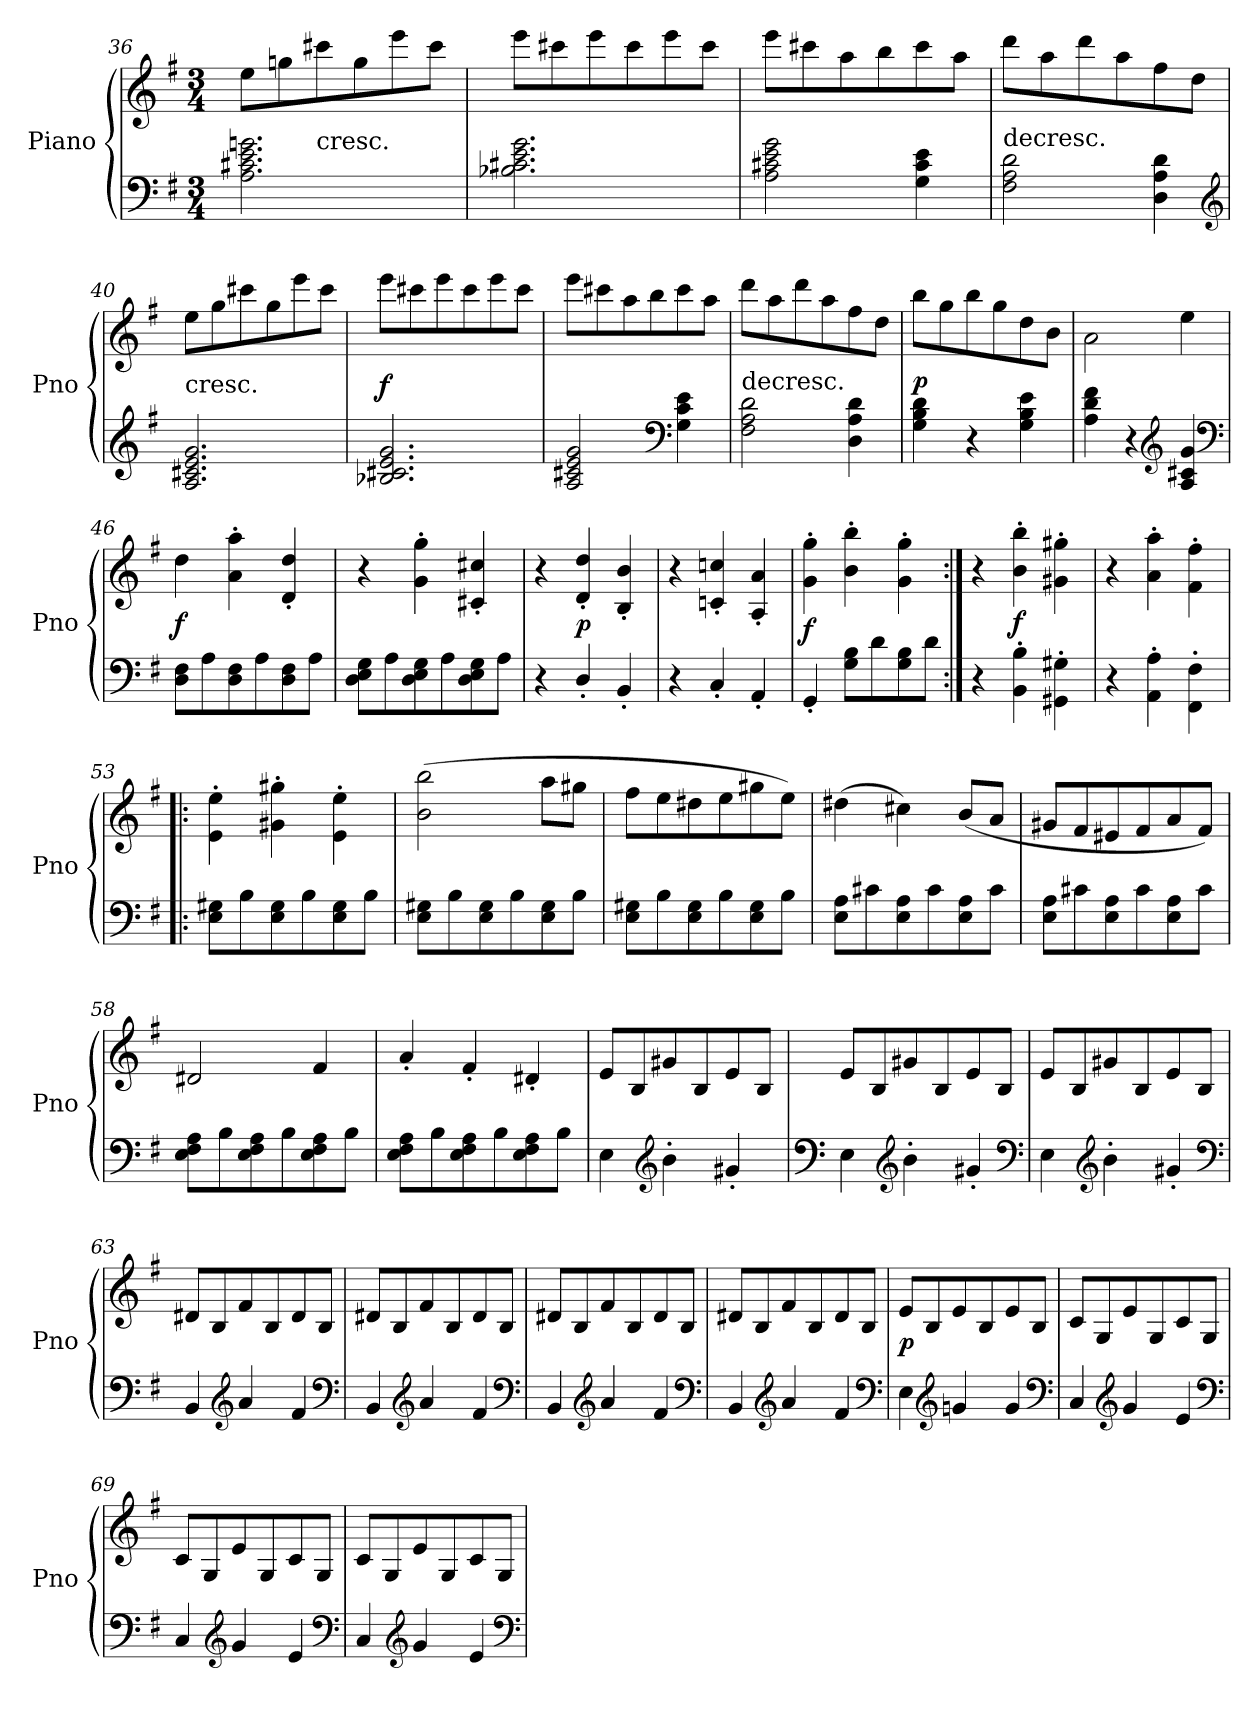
**kern	**kern	**dynam
*part1	*part1	*part1
*staff2	*staff1	*staff1/2
*I"Piano	*	*
*I'Pno	*	*
*clefF4	*clefG2	*
*k[f#]	*k[f#]	*
*G:	*G:	*
*M3/4	*M3/4	*
=36	=36	=36
2.A\ 2.c#X\ 2.e\ 2.gn\	8ee\L	.
.	8ggn\	.
!	!LO:TX:c:t=cresc.	!
.	8ccc#X\	.
.	8gg\	.
.	8eee\	.
.	8ccc#\J	.
=37	=37	=37
2.B-X\ 2.c#X\ 2.e\ 2.g\	8eee\L	.
.	8ccc#X\	.
.	8eee\	.
.	8ccc#\	.
.	8eee\	.
.	8ccc#\J	.
=38	=38	=38
2A\ 2c#X\ 2e\ 2g\	8eee\L	.
.	8ccc#X\	.
.	8aa\	.
.	8bb\	.
4G\ 4c#\ 4e\	8ccc#\	.
.	8aa\J	.
=39	=39	=39
!	!LO:TX:c:t=decresc.	!
2F#\ 2A\ 2d\	8ddd\L	.
.	8aa\	.
.	8ddd\	.
.	8aa\	.
4D\ 4A\ 4d\	8ff#\	.
.	8dd\J	.
*clefG2	*	*
=40	=40	=40
!	!LO:TX:c:t=cresc.	!
2.A/ 2.c#X/ 2.e/ 2.g/	8ee\L	.
.	8gg\	.
.	8ccc#X\	.
.	8gg\	.
.	8eee\	.
.	8ccc#\J	.
=41	=41	=41
2.B-X/ 2.c#X/ 2.e/ 2.g/	8eee\L	f
.	8ccc#X\	.
.	8eee\	.
.	8ccc#\	.
.	8eee\	.
.	8ccc#\J	.
=42	=42	=42
2A/ 2c#X/ 2e/ 2g/	8eee\L	.
.	8ccc#X\	.
.	8aa\	.
.	8bb\	.
*clefF4	*	*
4G\ 4c#\ 4e\	8ccc#\	.
.	8aa\J	.
=43	=43	=43
!	!LO:TX:c:t=decresc.	!
2F#\ 2A\ 2d\	8ddd\L	.
.	8aa\	.
.	8ddd\	.
.	8aa\	.
4D\ 4A\ 4d\	8ff#\	.
.	8dd\J	.
=44	=44	=44
4G\ 4B\ 4d\	8bb\L	p
.	8gg\	.
4r	8bb\	.
.	8gg\	.
4G\ 4B\ 4e\	8dd\	.
.	8b\J	.
=45	=45	=45
4A\ 4d\ 4f#\	2a\	.
4r	.	.
*clefG2	*	*
4A/ 4c#X/ 4g/	4ee\	.
*clefF4	*	*
=46	=46	=46
8D\ 8F#\L	4dd\	f
8A\	.	.
8D\ 8F#\	4a'\ 4aa'\	.
8A\	.	.
8D\ 8F#\	4d'/ 4dd'/	.
8A\J	.	.
=47	=47	=47
8D\ 8E\ 8G\L	4r	.
8A\	.	.
8D\ 8E\ 8G\	4g'\ 4gg'\	.
8A\	.	.
8D\ 8E\ 8G\	4c#X'/ 4cc#X'/	.
8A\J	.	.
=48	=48	=48
4r	4r	.
4D'/	4d'/ 4dd'/	p
4BB'/	4B'/ 4b'/	.
=49	=49	=49
4r	4r	.
4C'/	4cn'/ 4ccn'/	.
4AA'/	4A'/ 4a'/	.
=50	=50	=50
4GG'/	4g'\ 4gg'\	f
8G\ 8B\L	4b'\ 4bb'\	.
8d\	.	.
8G\ 8B\	4g'\ 4gg'\	.
8d\J	.	.
=51:|!	=51:|!	=51:|!
4r	4r	.
4BB'\ 4B'\	4b'\ 4bb'\	f
4GG#X'\ 4G#X'\	4g#X'\ 4gg#X'\	.
=52	=52	=52
4r	4r	.
4AA'\ 4A'\	4a'\ 4aa'\	.
4FF#'\ 4F#'\	4f#'\ 4ff#'\	.
=53!|:	=53!|:	=53!|:
8E\ 8G#X\L	4e'\ 4ee'\	.
8B\	.	.
8E\ 8G#\	4g#X'\ 4gg#X'\	.
8B\	.	.
8E\ 8G#\	4e'\ 4ee'\	.
8B\J	.	.
=54	=54	=54
8E\ 8G#X\L	(2b\ 2bb\	.
8B\	.	.
8E\ 8G#\	.	.
8B\	.	.
8E\ 8G#\	8aa\L	.
8B\J	8gg#X\J	.
=55	=55	=55
8E\ 8G#X\L	8ff#\L	.
8B\	8ee\	.
8E\ 8G#\	8dd#X\	.
8B\	8ee\	.
8E\ 8G#\	8gg#X\	.
8B\J	8ee\J)	.
=56	=56	=56
8E\ 8A\L	(4dd#X\	.
8c#X\	.	.
8E\ 8A\	4cc#X\)	.
8c#\	.	.
8E\ 8A\	(8b/L	.
8c#\J	8a/J	.
=57	=57	=57
8E\ 8A\L	8g#X/L	.
8c#X\	8f#/	.
8E\ 8A\	8e#X/	.
8c#\	8f#/	.
8E\ 8A\	8a/	.
8c#\J	8f#/J)	.
=58	=58	=58
8E\ 8F#\ 8A\L	2d#X/	.
8B\	.	.
8E\ 8F#\ 8A\	.	.
8B\	.	.
8E\ 8F#\ 8A\	4f#/	.
8B\J	.	.
=59	=59	=59
8E\ 8F#\ 8A\L	4a'/	.
8B\	.	.
8E\ 8F#\ 8A\	4f#'/	.
8B\	.	.
8E\ 8F#\ 8A\	4d#X'/	.
8B\J	.	.
=60	=60	=60
4E\	8e/L	.
.	8B/	.
*clefG2	*	*
4b'\	8g#X/	.
.	8B/	.
4g#X'/	8e/	.
.	8B/J	.
=61	=61	=61
*clefF4	*	*
4E\	8e/L	.
.	8B/	.
*clefG2	*	*
4b'\	8g#X/	.
.	8B/	.
4g#X'/	8e/	.
.	8B/J	.
*clefF4	*	*
=62	=62	=62
4E\	8e/L	.
.	8B/	.
*clefG2	*	*
4b'\	8g#X/	.
.	8B/	.
4g#X'/	8e/	.
.	8B/J	.
*clefF4	*	*
=63	=63	=63
4BB/	8d#X/L	.
.	8B/	.
*clefG2	*	*
4a/	8f#/	.
.	8B/	.
4f#/	8d#/	.
.	8B/J	.
*clefF4	*	*
=64	=64	=64
4BB/	8d#X/L	.
.	8B/	.
*clefG2	*	*
4a/	8f#/	.
.	8B/	.
4f#/	8d#/	.
.	8B/J	.
*clefF4	*	*
=65	=65	=65
4BB/	8d#X/L	.
.	8B/	.
*clefG2	*	*
4a/	8f#/	.
.	8B/	.
4f#/	8d#/	.
.	8B/J	.
*clefF4	*	*
=66	=66	=66
4BB/	8d#X/L	.
.	8B/	.
*clefG2	*	*
4a/	8f#/	.
.	8B/	.
4f#/	8d#/	.
.	8B/J	.
*clefF4	*	*
=67	=67	=67
4E\	8e/L	p
.	8B/	.
*clefG2	*	*
4gn/	8e/	.
.	8B/	.
4g/	8e/	.
.	8B/J	.
*clefF4	*	*
=68	=68	=68
4C/	8c/L	.
.	8G/	.
*clefG2	*	*
4g/	8e/	.
.	8G/	.
4e/	8c/	.
.	8G/J	.
*clefF4	*	*
=69	=69	=69
4C/	8c/L	.
.	8G/	.
*clefG2	*	*
4g/	8e/	.
.	8G/	.
4e/	8c/	.
.	8G/J	.
*clefF4	*	*
=70	=70	=70
4C/	8c/L	.
.	8G/	.
*clefG2	*	*
4g/	8e/	.
.	8G/	.
4e/	8c/	.
.	8G/J	.
*clefF4	*	*
=	=	=
*-	*-	*-
